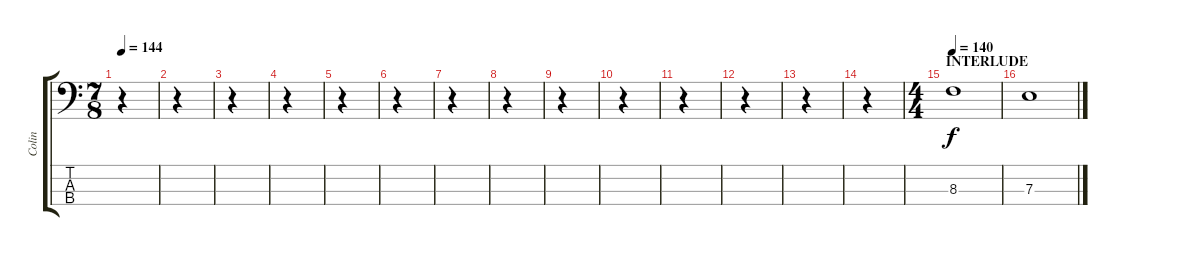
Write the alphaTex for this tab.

\track ("Colin" "Colin") {instrument electricbassfinger}
\staff {score tabs}
\tuning (G2 D2 A1 E1) {hide}
\ts (7 8)
\tempo 144
\clef f4
\ks c
r.4{dy f} |
r.4 |
r.4 |
r.4 |
r.4 |
r.4 |
r.4 |
r.4 |
r.4 |
r.4 |
r.4 |
r.4 |
r.4 |
r.4 |
\ts (4 4)
\section ("" "INTERLUDE")
\tempo 140
8.3.1{volume 12} |
7.3.1
